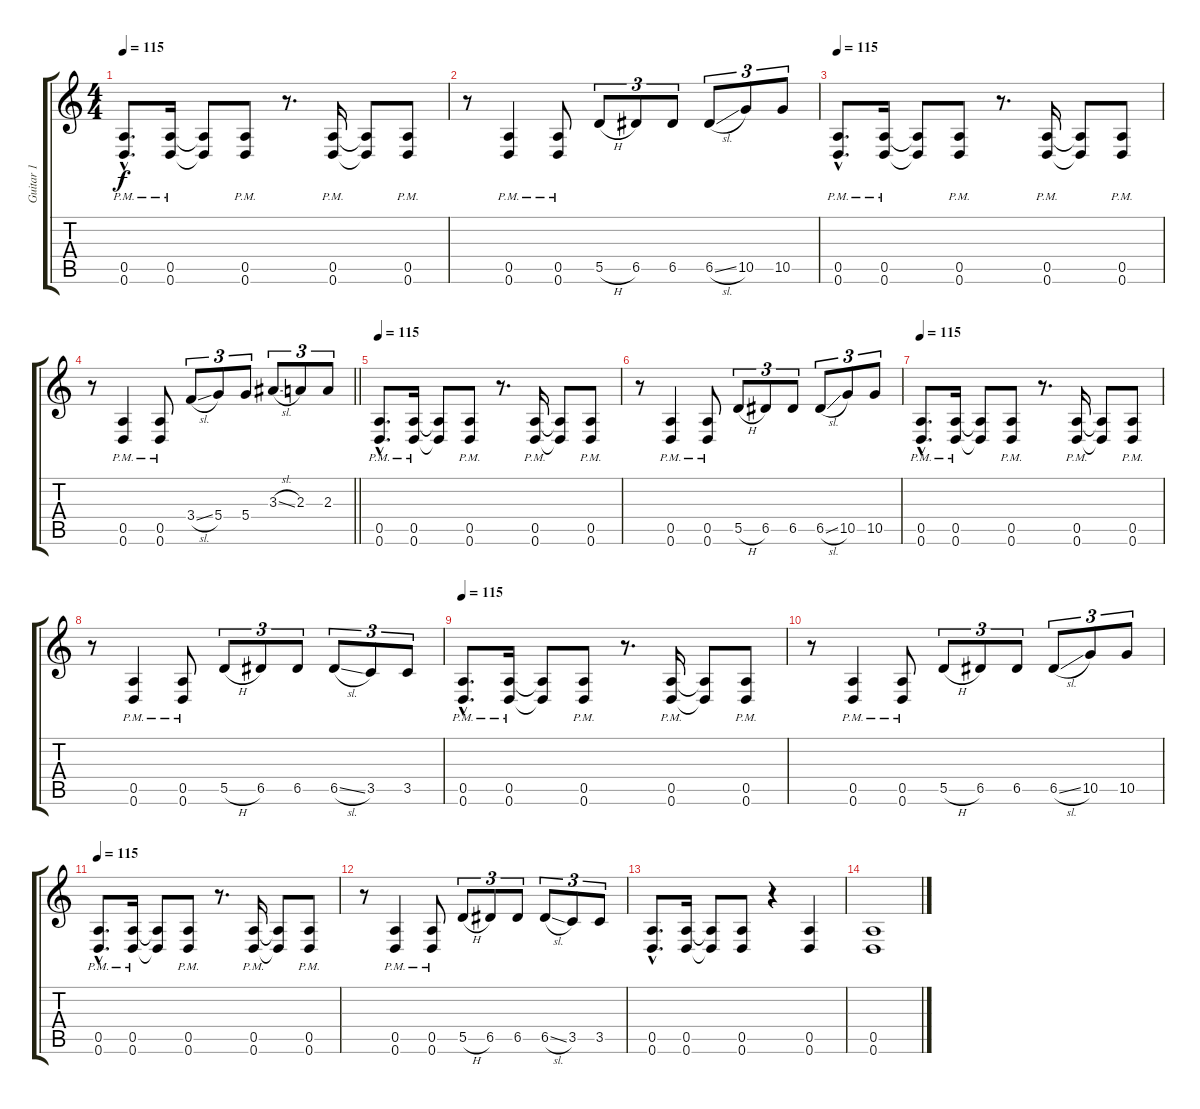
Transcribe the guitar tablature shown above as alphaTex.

\track ("Guitar 1" "Guitar 1") {instrument distortionguitar}
\staff {score tabs}
\tuning (E4 B3 G3 D3 A2 D2) {hide}
\ts (4 4)
\tempo 115
\clef g2
\ks c
(0.5{hac pm} 0.6{hac pm}).8{d dy f} (0.5{pm} 0.6{pm}).16 (0.5{t} 0.6{t}).8 (0.5{pm} 0.6{pm}).8 r.8{d} (0.5{pm} 0.6{pm}).16 (0.5{t} 0.6{t}).8 (0.5{pm} 0.6{pm}).8 |
r.8 (0.5{pm} 0.6{pm}).4 (0.5{pm} 0.6{pm}).8 5.5{h}.8{tu (3 2)} 6.5.8{tu (3 2)} 6.5.8{tu (3 2)} 6.5{sl}.8{tu (3 2)} 10.5.8{tu (3 2)} 10.5.8{tu (3 2)} |
\tempo 115
(0.5{hac pm} 0.6{hac pm}).8{d} (0.5{pm} 0.6{pm}).16 (0.5{t} 0.6{t}).8 (0.5{pm} 0.6{pm}).8 r.8{d} (0.5{pm} 0.6{pm}).16 (0.5{t} 0.6{t}).8 (0.5{pm} 0.6{pm}).8 |
\barLineRight lightlight
r.8 (0.5{pm} 0.6{pm}).4 (0.5{pm} 0.6{pm}).8 3.4{sl}.8{tu (3 2)} 5.4.8{tu (3 2)} 5.4.8{tu (3 2)} 3.3{sl}.8{tu (3 2)} 2.3.8{tu (3 2)} 2.3.8{tu (3 2)} |
\tempo 115
(0.5{hac pm} 0.6{hac pm}).8{d} (0.5{pm} 0.6{pm}).16 (0.5{t} 0.6{t}).8 (0.5{pm} 0.6{pm}).8 r.8{d} (0.5{pm} 0.6{pm}).16 (0.5{t} 0.6{t}).8 (0.5{pm} 0.6{pm}).8 |
r.8 (0.5{pm} 0.6{pm}).4 (0.5{pm} 0.6{pm}).8 5.5{h}.8{tu (3 2)} 6.5.8{tu (3 2)} 6.5.8{tu (3 2)} 6.5{sl}.8{tu (3 2)} 10.5.8{tu (3 2)} 10.5.8{tu (3 2)} |
\tempo 115
(0.5{hac pm} 0.6{hac pm}).8{d} (0.5{pm} 0.6{pm}).16 (0.5{t} 0.6{t}).8 (0.5{pm} 0.6{pm}).8 r.8{d} (0.5{pm} 0.6{pm}).16 (0.5{t} 0.6{t}).8 (0.5{pm} 0.6{pm}).8 |
r.8 (0.5{pm} 0.6{pm}).4 (0.5{pm} 0.6{pm}).8 5.5{h}.8{tu (3 2)} 6.5.8{tu (3 2)} 6.5.8{tu (3 2)} 6.5{sl}.8{tu (3 2)} 3.5.8{tu (3 2)} 3.5.8{tu (3 2)} |
\tempo 115
(0.5{hac pm} 0.6{hac pm}).8{d} (0.5{pm} 0.6{pm}).16 (0.5{t} 0.6{t}).8 (0.5{pm} 0.6{pm}).8 r.8{d} (0.5{pm} 0.6{pm}).16 (0.5{t} 0.6{t}).8 (0.5{pm} 0.6{pm}).8 |
r.8 (0.5{pm} 0.6{pm}).4 (0.5{pm} 0.6{pm}).8 5.5{h}.8{tu (3 2)} 6.5.8{tu (3 2)} 6.5.8{tu (3 2)} 6.5{sl}.8{tu (3 2)} 10.5.8{tu (3 2)} 10.5.8{tu (3 2)} |
\tempo 115
(0.5{hac pm} 0.6{hac pm}).8{d} (0.5{pm} 0.6{pm}).16 (0.5{t} 0.6{t}).8 (0.5{pm} 0.6{pm}).8 r.8{d} (0.5{pm} 0.6{pm}).16 (0.5{t} 0.6{t}).8 (0.5{pm} 0.6{pm}).8 |
r.8 (0.5{pm} 0.6{pm}).4 (0.5{pm} 0.6{pm}).8 5.5{h}.8{tu (3 2)} 6.5.8{tu (3 2)} 6.5.8{tu (3 2)} 6.5{sl}.8{tu (3 2)} 3.5.8{tu (3 2)} 3.5.8{tu (3 2)} |
(0.5{hac} 0.6{hac}).8{d} (0.5 0.6).16 (0.5{t} 0.6{t}).8 (0.5 0.6).8 r.4 (0.5 0.6).4 |
(0.5 0.6).1
